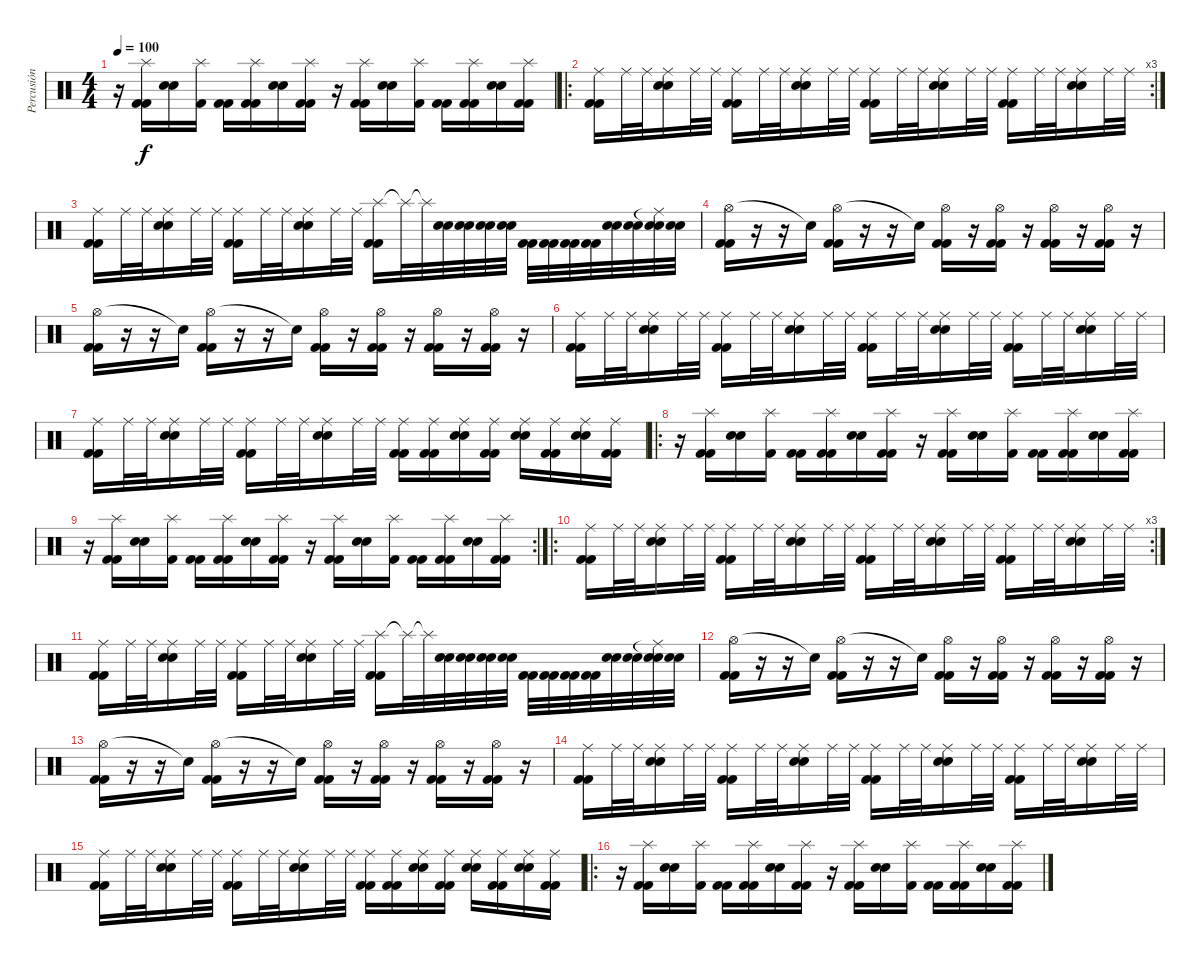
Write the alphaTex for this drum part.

\track ("Percusión" "Percusión") {instrument percussion}
\staff {score}
\articulation defaults
\ts (4 4)
\tempo 100
\clef neutral
\ks c
r.16{dy f} ("Splash (hit)" "Kick (hit) 2" "Kick (hit) 2").16 ("Electric Snare (hit)" "Electric Snare (hit)").16 ("Splash (hit)" "Kick (hit) 2").16 ("Kick (hit) 2" "Kick (hit) 2").16 ("Splash (hit)" "Kick (hit) 2" "Kick (hit) 2").16 ("Electric Snare (hit)" "Electric Snare (hit)").16 ("Splash (hit)" "Kick (hit) 2" "Kick (hit) 2").16 r.16 ("Splash (hit)" "Kick (hit) 2" "Kick (hit) 2").16 ("Electric Snare (hit)" "Electric Snare (hit)").16 ("Splash (hit)" "Kick (hit) 2").16 ("Kick (hit) 2" "Kick (hit) 2").16 ("Splash (hit)" "Kick (hit) 2" "Kick (hit) 2").16 ("Electric Snare (hit)" "Electric Snare (hit)").16 ("Splash (hit)" "Kick (hit) 2" "Kick (hit) 2").16 |
\ro
\rc 3
("Ride (middle)" "Kick (hit) 2" "Kick (hit) 2").16 "Ride (middle)".32 "Ride (middle)".32 ("Ride (middle)" "Electric Snare (hit)" "Electric Snare (hit)").16 "Ride (middle)".32 "Ride (middle)".32 ("Ride (middle)" "Kick (hit) 2" "Kick (hit) 2").16 "Ride (middle)".32 "Ride (middle)".32 ("Ride (middle)" "Electric Snare (hit)" "Electric Snare (hit)").16 "Ride (middle)".32 "Ride (middle)".32 ("Ride (middle)" "Kick (hit) 2" "Kick (hit) 2").16 "Ride (middle)".32 "Ride (middle)".32 ("Ride (middle)" "Electric Snare (hit)" "Electric Snare (hit)").16 "Ride (middle)".32 "Ride (middle)".32 ("Ride (middle)" "Kick (hit) 2" "Kick (hit) 2").16 "Ride (middle)".32 "Ride (middle)".32 ("Ride (middle)" "Electric Snare (hit)" "Electric Snare (hit)").16 "Ride (middle)".32 "Ride (middle)".32 |
("Ride (middle)" "Kick (hit) 2" "Kick (hit) 2").16 "Ride (middle)".32 "Ride (middle)".32 ("Ride (middle)" "Electric Snare (hit)" "Electric Snare (hit)").16 "Ride (middle)".32 "Ride (middle)".32 ("Ride (middle)" "Kick (hit) 2" "Kick (hit) 2").16 "Ride (middle)".32 "Ride (middle)".32 ("Ride (middle)" "Electric Snare (hit)" "Electric Snare (hit)").16 "Ride (middle)".32 "Ride (middle)".32 ("Splash (hit)" "Kick (hit) 2" "Kick (hit) 2").16 "Splash (hit)"{t}.32 "Splash (hit)"{t}.32 ("Electric Snare (hit)" "Electric Snare (hit)").32 ("Electric Snare (hit)" "Electric Snare (hit)").32 ("Electric Snare (hit)" "Electric Snare (hit)").32 ("Electric Snare (hit)" "Electric Snare (hit)").32 ("Kick (hit) 2" "Kick (hit) 2").32 ("Kick (hit) 2" "Kick (hit) 2").32 ("Kick (hit) 2" "Kick (hit) 2").32 ("Kick (hit) 2" "Kick (hit) 2").32 ("Electric Snare (hit)" "Electric Snare (hit)").32 ("Electric Snare (hit)" "Electric Snare (hit)").32 ("Ride (middle)"{t} "Electric Snare (hit)" "Electric Snare (hit)").32 ("Electric Snare (hit)" "Electric Snare (hit)").32 |
("Hi-Hat (open)" "Kick (hit) 2" "Kick (hit) 2").16 r.16 r.16 "Snare (hit)"{t}.16 ("Hi-Hat (open)" "Kick (hit) 2" "Kick (hit) 2").16 r.16 r.16 "Snare (hit)"{t}.16 ("Hi-Hat (open)" "Kick (hit) 2" "Kick (hit) 2").16 r.16 ("Hi-Hat (open)" "Kick (hit) 2" "Kick (hit) 2").16 r.16 ("Hi-Hat (open)" "Kick (hit) 2" "Kick (hit) 2").16 r.16 ("Hi-Hat (open)" "Kick (hit) 2" "Kick (hit) 2").16 r.16 |
("Hi-Hat (open)" "Kick (hit) 2" "Kick (hit) 2").16 r.16 r.16 "Snare (hit)"{t}.16 ("Hi-Hat (open)" "Kick (hit) 2" "Kick (hit) 2").16 r.16 r.16 "Snare (hit)"{t}.16 ("Hi-Hat (open)" "Kick (hit) 2" "Kick (hit) 2").16 r.16 ("Hi-Hat (open)" "Kick (hit) 2" "Kick (hit) 2").16 r.16 ("Hi-Hat (open)" "Kick (hit) 2" "Kick (hit) 2").16 r.16 ("Hi-Hat (open)" "Kick (hit) 2" "Kick (hit) 2").16 r.16 |
("Ride (middle)" "Kick (hit) 2" "Kick (hit) 2").16 "Ride (middle)".32 "Ride (middle)".32 ("Ride (middle)" "Electric Snare (hit)" "Electric Snare (hit)").16 "Ride (middle)".32 "Ride (middle)".32 ("Ride (middle)" "Kick (hit) 2" "Kick (hit) 2").16 "Ride (middle)".32 "Ride (middle)".32 ("Ride (middle)" "Electric Snare (hit)" "Electric Snare (hit)").16 "Ride (middle)".32 "Ride (middle)".32 ("Ride (middle)" "Kick (hit) 2" "Kick (hit) 2").16 "Ride (middle)".32 "Ride (middle)".32 ("Ride (middle)" "Electric Snare (hit)" "Electric Snare (hit)").16 "Ride (middle)".32 "Ride (middle)".32 ("Ride (middle)" "Kick (hit) 2" "Kick (hit) 2").16 "Ride (middle)".32 "Ride (middle)".32 ("Ride (middle)" "Electric Snare (hit)" "Electric Snare (hit)").16 "Ride (middle)".32 "Ride (middle)".32 |
("Ride (middle)" "Kick (hit) 2" "Kick (hit) 2").16 "Ride (middle)".32 "Ride (middle)".32 ("Ride (middle)" "Electric Snare (hit)" "Electric Snare (hit)").16 "Ride (middle)".32 "Ride (middle)".32 ("Ride (middle)" "Kick (hit) 2" "Kick (hit) 2").16 "Ride (middle)".32 "Ride (middle)".32 ("Ride (middle)" "Electric Snare (hit)" "Electric Snare (hit)").16 "Ride (middle)".32 "Ride (middle)".32 ("Ride (middle)" "Kick (hit) 2" "Kick (hit) 2").16 ("Ride (middle)" "Kick (hit) 2" "Kick (hit) 2").16 ("Ride (middle)" "Electric Snare (hit)" "Electric Snare (hit)").16 ("Ride (middle)" "Kick (hit) 2" "Kick (hit) 2").16 ("Ride (middle)" "Electric Snare (hit)" "Electric Snare (hit)").16 ("Ride (middle)" "Kick (hit) 2" "Kick (hit) 2").16 ("Ride (middle)" "Electric Snare (hit)" "Electric Snare (hit)").16 ("Ride (middle)" "Kick (hit) 2" "Kick (hit) 2").16 |
\ro
r.16 ("Splash (hit)" "Kick (hit) 2" "Kick (hit) 2").16 ("Electric Snare (hit)" "Electric Snare (hit)").16 ("Splash (hit)" "Kick (hit) 2").16 ("Kick (hit) 2" "Kick (hit) 2").16 ("Splash (hit)" "Kick (hit) 2" "Kick (hit) 2").16 ("Electric Snare (hit)" "Electric Snare (hit)").16 ("Splash (hit)" "Kick (hit) 2" "Kick (hit) 2").16 r.16 ("Splash (hit)" "Kick (hit) 2" "Kick (hit) 2").16 ("Electric Snare (hit)" "Electric Snare (hit)").16 ("Splash (hit)" "Kick (hit) 2").16 ("Kick (hit) 2" "Kick (hit) 2").16 ("Splash (hit)" "Kick (hit) 2" "Kick (hit) 2").16 ("Electric Snare (hit)" "Electric Snare (hit)").16 ("Splash (hit)" "Kick (hit) 2" "Kick (hit) 2").16 |
\rc 2
r.16 ("Splash (hit)" "Kick (hit) 2" "Kick (hit) 2").16 ("Electric Snare (hit)" "Electric Snare (hit)").16 ("Splash (hit)" "Kick (hit) 2").16 ("Kick (hit) 2" "Kick (hit) 2").16 ("Splash (hit)" "Kick (hit) 2" "Kick (hit) 2").16 ("Electric Snare (hit)" "Electric Snare (hit)").16 ("Splash (hit)" "Kick (hit) 2" "Kick (hit) 2").16 r.16 ("Splash (hit)" "Kick (hit) 2" "Kick (hit) 2").16 ("Electric Snare (hit)" "Electric Snare (hit)").16 ("Splash (hit)" "Kick (hit) 2").16 ("Kick (hit) 2" "Kick (hit) 2").16 ("Splash (hit)" "Kick (hit) 2" "Kick (hit) 2").16 ("Electric Snare (hit)" "Electric Snare (hit)").16 ("Splash (hit)" "Kick (hit) 2" "Kick (hit) 2").16 |
\ro
\rc 3
("Ride (middle)" "Kick (hit) 2" "Kick (hit) 2").16 "Ride (middle)".32 "Ride (middle)".32 ("Ride (middle)" "Electric Snare (hit)" "Electric Snare (hit)").16 "Ride (middle)".32 "Ride (middle)".32 ("Ride (middle)" "Kick (hit) 2" "Kick (hit) 2").16 "Ride (middle)".32 "Ride (middle)".32 ("Ride (middle)" "Electric Snare (hit)" "Electric Snare (hit)").16 "Ride (middle)".32 "Ride (middle)".32 ("Ride (middle)" "Kick (hit) 2" "Kick (hit) 2").16 "Ride (middle)".32 "Ride (middle)".32 ("Ride (middle)" "Electric Snare (hit)" "Electric Snare (hit)").16 "Ride (middle)".32 "Ride (middle)".32 ("Ride (middle)" "Kick (hit) 2" "Kick (hit) 2").16 "Ride (middle)".32 "Ride (middle)".32 ("Ride (middle)" "Electric Snare (hit)" "Electric Snare (hit)").16 "Ride (middle)".32 "Ride (middle)".32 |
("Ride (middle)" "Kick (hit) 2" "Kick (hit) 2").16 "Ride (middle)".32 "Ride (middle)".32 ("Ride (middle)" "Electric Snare (hit)" "Electric Snare (hit)").16 "Ride (middle)".32 "Ride (middle)".32 ("Ride (middle)" "Kick (hit) 2" "Kick (hit) 2").16 "Ride (middle)".32 "Ride (middle)".32 ("Ride (middle)" "Electric Snare (hit)" "Electric Snare (hit)").16 "Ride (middle)".32 "Ride (middle)".32 ("Splash (hit)" "Kick (hit) 2" "Kick (hit) 2").16 "Splash (hit)"{t}.32 "Splash (hit)"{t}.32 ("Electric Snare (hit)" "Electric Snare (hit)").32 ("Electric Snare (hit)" "Electric Snare (hit)").32 ("Electric Snare (hit)" "Electric Snare (hit)").32 ("Electric Snare (hit)" "Electric Snare (hit)").32 ("Kick (hit) 2" "Kick (hit) 2").32 ("Kick (hit) 2" "Kick (hit) 2").32 ("Kick (hit) 2" "Kick (hit) 2").32 ("Kick (hit) 2" "Kick (hit) 2").32 ("Electric Snare (hit)" "Electric Snare (hit)").32 ("Electric Snare (hit)" "Electric Snare (hit)").32 ("Ride (middle)"{t} "Electric Snare (hit)" "Electric Snare (hit)").32 ("Electric Snare (hit)" "Electric Snare (hit)").32 |
("Hi-Hat (open)" "Kick (hit) 2" "Kick (hit) 2").16 r.16 r.16 "Snare (hit)"{t}.16 ("Hi-Hat (open)" "Kick (hit) 2" "Kick (hit) 2").16 r.16 r.16 "Snare (hit)"{t}.16 ("Hi-Hat (open)" "Kick (hit) 2" "Kick (hit) 2").16 r.16 ("Hi-Hat (open)" "Kick (hit) 2" "Kick (hit) 2").16 r.16 ("Hi-Hat (open)" "Kick (hit) 2" "Kick (hit) 2").16 r.16 ("Hi-Hat (open)" "Kick (hit) 2" "Kick (hit) 2").16 r.16 |
("Hi-Hat (open)" "Kick (hit) 2" "Kick (hit) 2").16 r.16 r.16 "Snare (hit)"{t}.16 ("Hi-Hat (open)" "Kick (hit) 2" "Kick (hit) 2").16 r.16 r.16 "Snare (hit)"{t}.16 ("Hi-Hat (open)" "Kick (hit) 2" "Kick (hit) 2").16 r.16 ("Hi-Hat (open)" "Kick (hit) 2" "Kick (hit) 2").16 r.16 ("Hi-Hat (open)" "Kick (hit) 2" "Kick (hit) 2").16 r.16 ("Hi-Hat (open)" "Kick (hit) 2" "Kick (hit) 2").16 r.16 |
("Ride (middle)" "Kick (hit) 2" "Kick (hit) 2").16 "Ride (middle)".32 "Ride (middle)".32 ("Ride (middle)" "Electric Snare (hit)" "Electric Snare (hit)").16 "Ride (middle)".32 "Ride (middle)".32 ("Ride (middle)" "Kick (hit) 2" "Kick (hit) 2").16 "Ride (middle)".32 "Ride (middle)".32 ("Ride (middle)" "Electric Snare (hit)" "Electric Snare (hit)").16 "Ride (middle)".32 "Ride (middle)".32 ("Ride (middle)" "Kick (hit) 2" "Kick (hit) 2").16 "Ride (middle)".32 "Ride (middle)".32 ("Ride (middle)" "Electric Snare (hit)" "Electric Snare (hit)").16 "Ride (middle)".32 "Ride (middle)".32 ("Ride (middle)" "Kick (hit) 2" "Kick (hit) 2").16 "Ride (middle)".32 "Ride (middle)".32 ("Ride (middle)" "Electric Snare (hit)" "Electric Snare (hit)").16 "Ride (middle)".32 "Ride (middle)".32 |
("Ride (middle)" "Kick (hit) 2" "Kick (hit) 2").16 "Ride (middle)".32 "Ride (middle)".32 ("Ride (middle)" "Electric Snare (hit)" "Electric Snare (hit)").16 "Ride (middle)".32 "Ride (middle)".32 ("Ride (middle)" "Kick (hit) 2" "Kick (hit) 2").16 "Ride (middle)".32 "Ride (middle)".32 ("Ride (middle)" "Electric Snare (hit)" "Electric Snare (hit)").16 "Ride (middle)".32 "Ride (middle)".32 ("Ride (middle)" "Kick (hit) 2" "Kick (hit) 2").16 ("Ride (middle)" "Kick (hit) 2" "Kick (hit) 2").16 ("Ride (middle)" "Electric Snare (hit)" "Electric Snare (hit)").16 ("Ride (middle)" "Kick (hit) 2" "Kick (hit) 2").16 ("Ride (middle)" "Electric Snare (hit)" "Electric Snare (hit)").16 ("Ride (middle)" "Kick (hit) 2" "Kick (hit) 2").16 ("Ride (middle)" "Electric Snare (hit)" "Electric Snare (hit)").16 ("Ride (middle)" "Kick (hit) 2" "Kick (hit) 2").16 |
\ro
r.16 ("Splash (hit)" "Kick (hit) 2" "Kick (hit) 2").16 ("Electric Snare (hit)" "Electric Snare (hit)").16 ("Splash (hit)" "Kick (hit) 2").16 ("Kick (hit) 2" "Kick (hit) 2").16 ("Splash (hit)" "Kick (hit) 2" "Kick (hit) 2").16 ("Electric Snare (hit)" "Electric Snare (hit)").16 ("Splash (hit)" "Kick (hit) 2" "Kick (hit) 2").16 r.16 ("Splash (hit)" "Kick (hit) 2" "Kick (hit) 2").16 ("Electric Snare (hit)" "Electric Snare (hit)").16 ("Splash (hit)" "Kick (hit) 2").16 ("Kick (hit) 2" "Kick (hit) 2").16 ("Splash (hit)" "Kick (hit) 2" "Kick (hit) 2").16 ("Electric Snare (hit)" "Electric Snare (hit)").16 ("Splash (hit)" "Kick (hit) 2" "Kick (hit) 2").16
